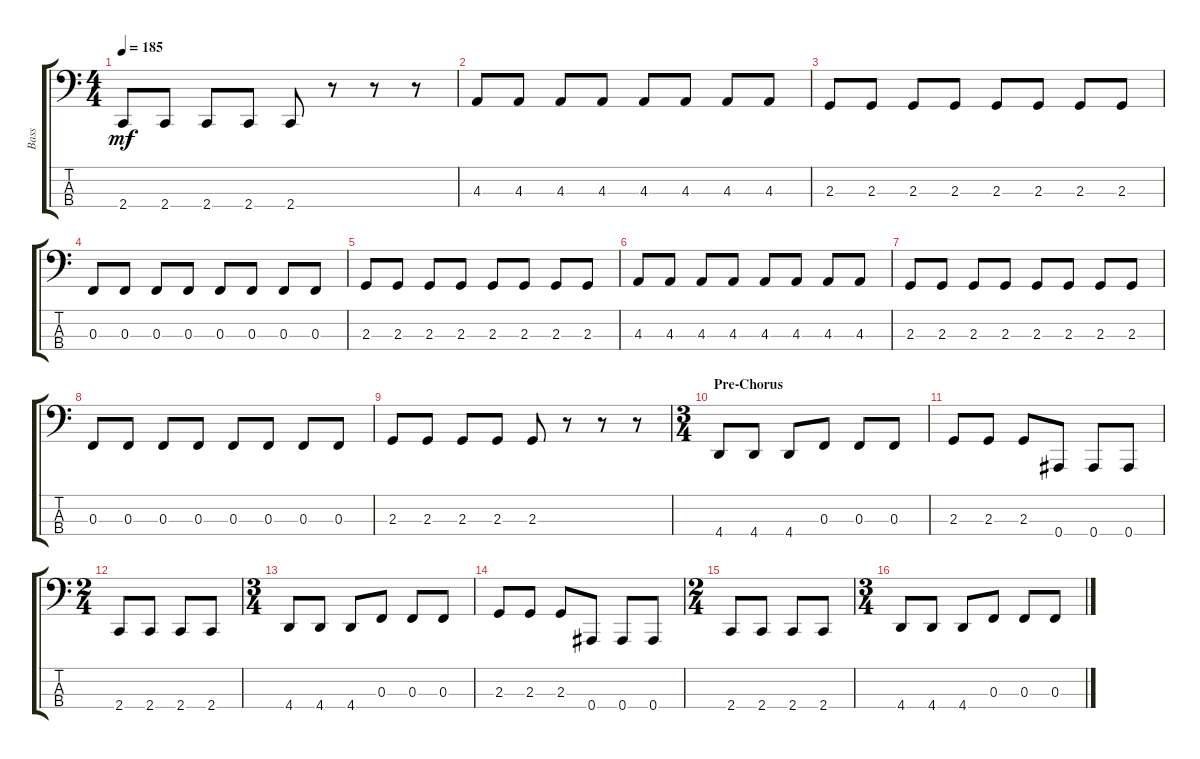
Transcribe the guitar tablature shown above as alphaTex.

\track ("Bass" "Bass") {instrument electricbassfinger}
\staff {score tabs}
\tuning (Eb2 Bb1 F1 Bb0) {hide}
\ts (4 4)
\tempo 185
\clef f4
\ks c
2.4.8{dy mf} 2.4.8 2.4.8 2.4.8 2.4.8 r.8 r.8 r.8 |
4.3.8 4.3.8 4.3.8 4.3.8 4.3.8 4.3.8 4.3.8 4.3.8 |
2.3.8 2.3.8 2.3.8 2.3.8 2.3.8 2.3.8 2.3.8 2.3.8 |
0.3.8 0.3.8 0.3.8 0.3.8 0.3.8 0.3.8 0.3.8 0.3.8 |
2.3.8 2.3.8 2.3.8 2.3.8 2.3.8 2.3.8 2.3.8 2.3.8 |
4.3.8 4.3.8 4.3.8 4.3.8 4.3.8 4.3.8 4.3.8 4.3.8 |
2.3.8 2.3.8 2.3.8 2.3.8 2.3.8 2.3.8 2.3.8 2.3.8 |
0.3.8 0.3.8 0.3.8 0.3.8 0.3.8 0.3.8 0.3.8 0.3.8 |
2.3.8 2.3.8 2.3.8 2.3.8 2.3.8 r.8 r.8 r.8 |
\ts (3 4)
\section ("" "Pre-Chorus")
4.4.8 4.4.8 4.4.8 0.3.8 0.3.8 0.3.8 |
2.3.8 2.3.8 2.3.8 0.4.8 0.4.8 0.4.8 |
\ts (2 4)
2.4.8 2.4.8 2.4.8 2.4.8 |
\ts (3 4)
4.4.8 4.4.8 4.4.8 0.3.8 0.3.8 0.3.8 |
2.3.8 2.3.8 2.3.8 0.4.8 0.4.8 0.4.8 |
\ts (2 4)
2.4.8 2.4.8 2.4.8 2.4.8 |
\ts (3 4)
4.4.8 4.4.8 4.4.8 0.3.8 0.3.8 0.3.8
